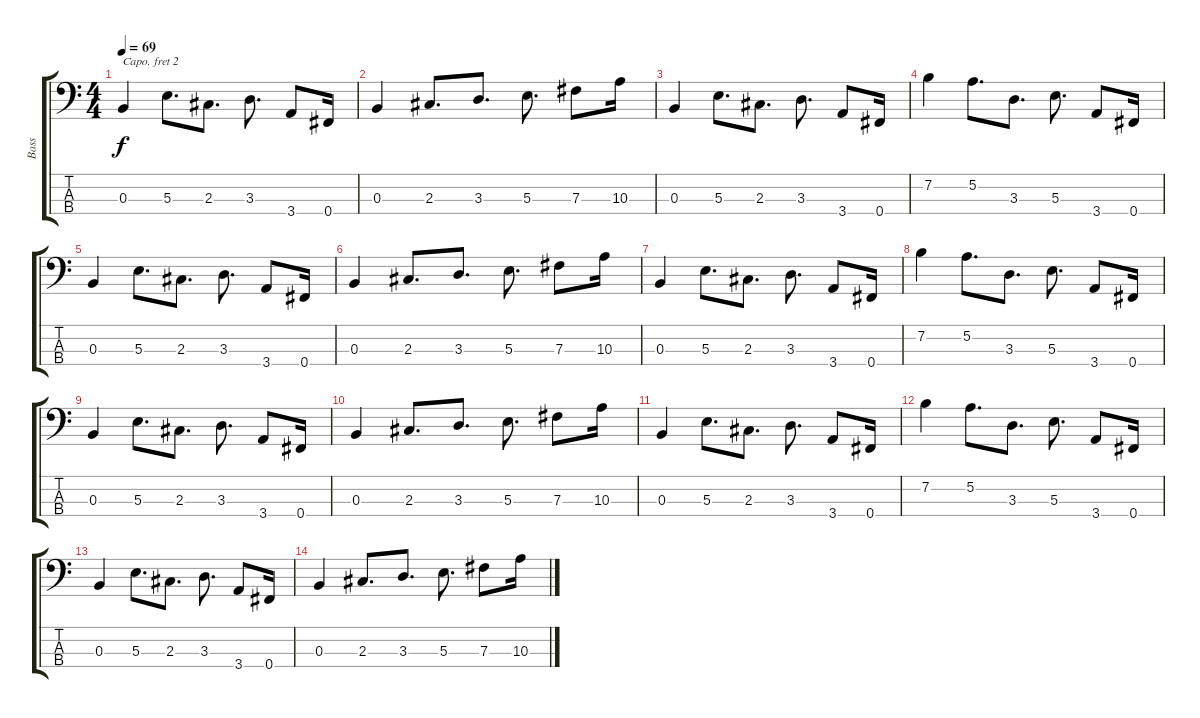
\track ("Bass" "Bass") {instrument fretlessbass}
\staff {score tabs}
\capo 2
\tuning (G2 D2 A1 E1) {hide}
\ts (4 4)
\tempo 69
\clef f4
\ks c
0.3.4{dy f} 5.3.8{d} 2.3.8{d} 3.3.8{d} 3.4.8 0.4.16 |
0.3.4 2.3.8{d} 3.3.8{d} 5.3.8{d} 7.3.8 10.3.16 |
0.3.4 5.3.8{d} 2.3.8{d} 3.3.8{d} 3.4.8 0.4.16 |
7.2.4 5.2.8{d} 3.3.8{d} 5.3.8{d} 3.4.8 0.4.16 |
0.3.4 5.3.8{d} 2.3.8{d} 3.3.8{d} 3.4.8 0.4.16 |
0.3.4 2.3.8{d} 3.3.8{d} 5.3.8{d} 7.3.8 10.3.16 |
0.3.4 5.3.8{d} 2.3.8{d} 3.3.8{d} 3.4.8 0.4.16 |
7.2.4 5.2.8{d} 3.3.8{d} 5.3.8{d} 3.4.8 0.4.16 |
0.3.4 5.3.8{d} 2.3.8{d} 3.3.8{d} 3.4.8 0.4.16 |
0.3.4 2.3.8{d} 3.3.8{d} 5.3.8{d} 7.3.8 10.3.16 |
0.3.4 5.3.8{d} 2.3.8{d} 3.3.8{d} 3.4.8 0.4.16 |
7.2.4 5.2.8{d} 3.3.8{d} 5.3.8{d} 3.4.8 0.4.16 |
0.3.4 5.3.8{d} 2.3.8{d} 3.3.8{d} 3.4.8 0.4.16 |
0.3.4 2.3.8{d} 3.3.8{d} 5.3.8{d} 7.3.8 10.3.16
